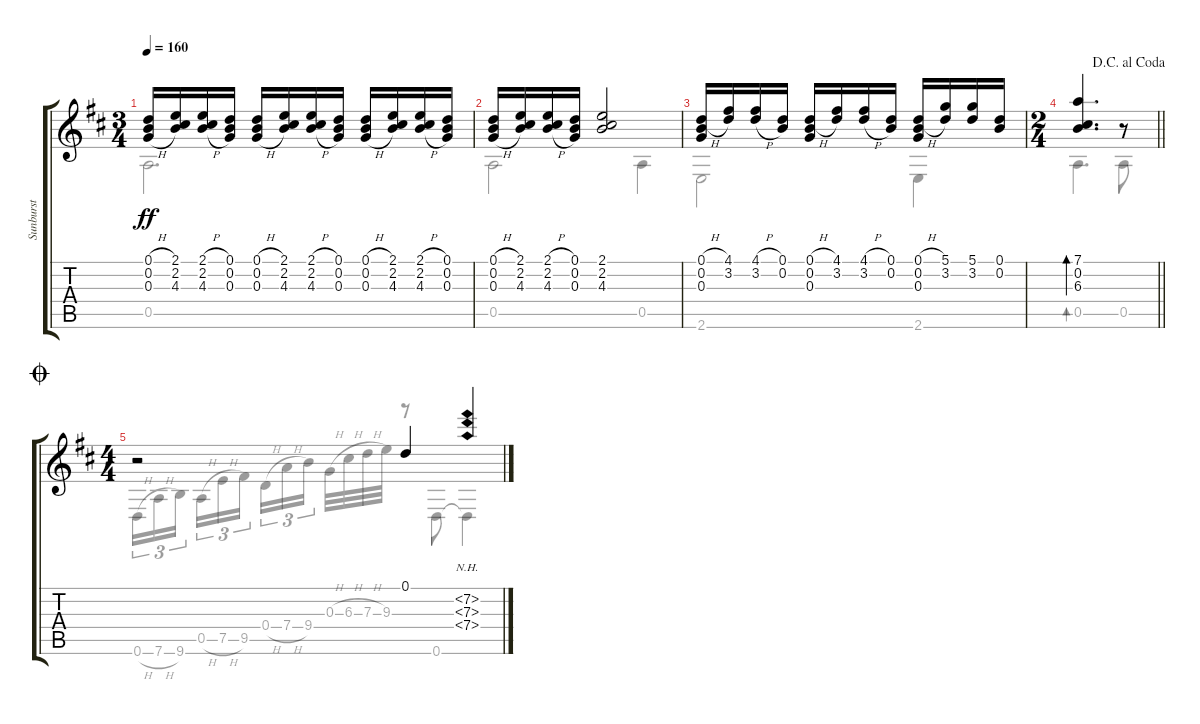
\track ("Sunburst" "Sunburst") {instrument acousticguitarnylon}
\staff {score tabs}
\tuning (D4 B3 G3 D3 A2 D2) {hide}
\voice
\ts (3 4)
\tempo 160
\clef g2
\ks d
(0.1{h} 0.2{h} 0.3{h}).16{dy ff} (2.1 2.2 4.3).16 (2.1{h} 2.2{h} 4.3{h}).16 (0.1 0.2 0.3).16 (0.1{h} 0.2{h} 0.3{h}).16 (2.1 2.2 4.3).16 (2.1{h} 2.2{h} 4.3{h}).16 (0.1 0.2 0.3).16 (0.1{h} 0.2{h} 0.3{h}).16 (2.1 2.2 4.3).16 (2.1{h} 2.2{h} 4.3{h}).16 (0.1 0.2 0.3).16 |
(0.1{h} 0.2{h} 0.3{h}).16 (2.1 2.2 4.3).16 (2.1{h} 2.2{h} 4.3{h}).16 (0.1 0.2 0.3).16 (2.1 2.2 4.3).2 |
(0.1{h} 0.2{h} 0.3).16 (4.1 3.2).16 (4.1{h} 3.2{h}).16 (0.1 0.2).16 (0.1{h} 0.2{h} 0.3).16 (4.1 3.2).16 (4.1{h} 3.2{h}).16 (0.1 0.2).16 (0.1{h} 0.2{h} 0.3).16 (5.1 3.2).16 (5.1 3.2).16 (0.1 0.2).16 |
\ts (2 4)
\jump dacapoalcoda
\barLineRight lightlight
(7.1 0.2 6.3).4{d bd 30} r.8 |
\ts (4 4)
\jump coda
r.2 0.1.4 (7.2{nh} 7.3{nh} 7.4{nh}).4
\voice
\clef g2
\ottava regular
\simile none
\ks d
0.5.2{d dy ff} |
0.5.2 0.5.4 |
2.6.2 2.6.4 |
\barLineRight lightlight
0.5.4{d bd 30} 0.5.8 |
0.6{h}.16{tu (3 2)} 7.6{h}.16{tu (3 2)} 9.6.16{tu (3 2) beam splitsecondary} 0.5{h}.16{tu (3 2)} 7.5{h}.16{tu (3 2)} 9.5.16{tu (3 2)} 0.4{h}.16{tu (3 2)} 7.4{h}.16{tu (3 2)} 9.4.16{tu (3 2) beam splitsecondary} 0.3{h}.32 6.3{h}.32 7.3{h}.32 9.3.32 r.8 0.6.8 0.6{t}.4
